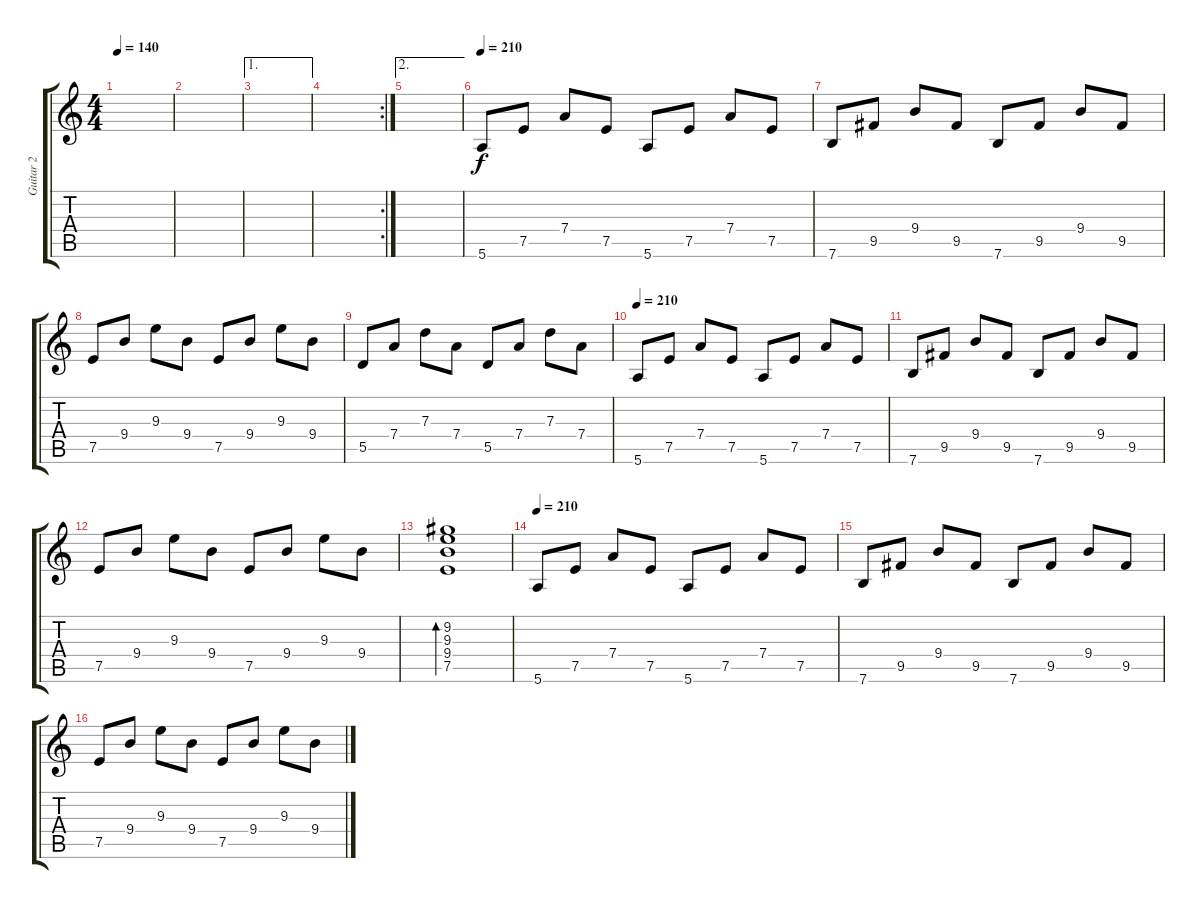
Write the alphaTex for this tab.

\track ("Guitar 2" "Guitar 2") {instrument overdrivenguitar}
\staff {score tabs}
\tuning (E4 B3 G3 D3 A2 E2) {hide}
\ts (4 4)
\tempo 140
\clef g2
\ks c
|
|
\ae 1
|
\rc 2
|
\ae 2
|
\tempo 210
5.6.8 7.5.8 7.4.8 7.5.8 5.6.8 7.5.8 7.4.8 7.5.8 |
7.6.8 9.5.8 9.4.8 9.5.8 7.6.8 9.5.8 9.4.8 9.5.8 |
7.5.8 9.4.8 9.3.8 9.4.8 7.5.8 9.4.8 9.3.8 9.4.8 |
5.5.8 7.4.8 7.3.8 7.4.8 5.5.8 7.4.8 7.3.8 7.4.8 |
\tempo 210
5.6.8 7.5.8 7.4.8 7.5.8 5.6.8 7.5.8 7.4.8 7.5.8 |
7.6.8 9.5.8 9.4.8 9.5.8 7.6.8 9.5.8 9.4.8 9.5.8 |
7.5.8 9.4.8 9.3.8 9.4.8 7.5.8 9.4.8 9.3.8 9.4.8 |
(9.2 9.3 9.4 7.5).1{bd 240} |
\tempo 210
5.6.8 7.5.8 7.4.8 7.5.8 5.6.8 7.5.8 7.4.8 7.5.8 |
7.6.8 9.5.8 9.4.8 9.5.8 7.6.8 9.5.8 9.4.8 9.5.8 |
7.5.8 9.4.8 9.3.8 9.4.8 7.5.8 9.4.8 9.3.8 9.4.8
